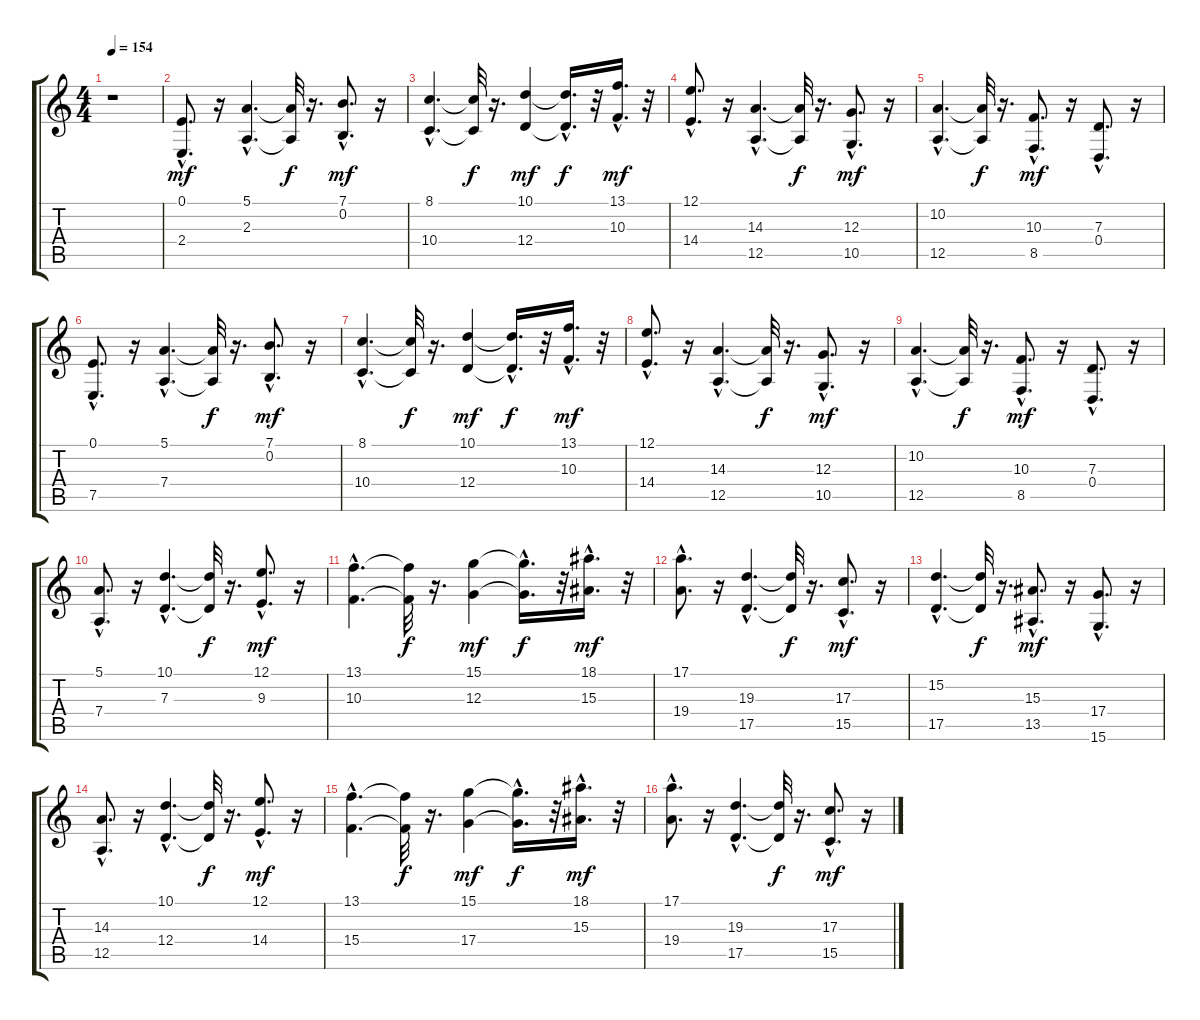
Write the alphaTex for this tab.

\track "" {instrument frenchhorn}
\staff {score tabs}
\tuning (E4 B3 G3 D3 A2 E2) {hide}
\ts (4 4)
\tempo 154
\clef g2
\ks c
r.1{dy mf} |
(0.1{hac} 2.4{hac}).8{d} r.16 (5.1{hac} 2.3{hac}).4{d} (5.1{t} 2.3{t}).32{dy f} r.16{d} (7.1{hac} 0.2{hac}).8{d dy mf} r.16 |
(8.1{hac} 10.4{hac}).4{d} (8.1{t} 10.4{t}).32{dy f} r.16{d} (10.1 12.4).4{dy mf} (10.1{hac t} 12.4{hac t}).16{d dy f} r.32 (13.1{hac} 10.3{hac}).16{d dy mf} r.32 |
(12.1{hac} 14.4{hac}).8{d} r.16 (14.3{hac} 12.5{hac}).4{d} (14.3{t} 12.5{t}).32{dy f} r.16{d} (12.3{hac} 10.5{hac}).8{d dy mf} r.16 |
(10.2{hac} 12.5{hac}).4{d} (10.2{t} 12.5{t}).32{dy f} r.16{d} (10.3{hac} 8.5{hac}).8{d dy mf} r.16 (7.3{hac} 0.4{hac}).8{d} r.16 |
(0.1{hac} 7.5{hac}).8{d} r.16 (5.1{hac} 7.4{hac}).4{d} (5.1{t} 7.4{t}).32{dy f} r.16{d} (7.1{hac} 0.2{hac}).8{d dy mf} r.16 |
(8.1{hac} 10.4{hac}).4{d} (8.1{t} 10.4{t}).32{dy f} r.16{d} (10.1 12.4).4{dy mf} (10.1{hac t} 12.4{hac t}).16{d dy f} r.32 (13.1{hac} 10.3{hac}).16{d dy mf} r.32 |
(12.1{hac} 14.4{hac}).8{d} r.16 (14.3{hac} 12.5{hac}).4{d} (14.3{t} 12.5{t}).32{dy f} r.16{d} (12.3{hac} 10.5{hac}).8{d dy mf} r.16 |
(10.2{hac} 12.5{hac}).4{d} (10.2{t} 12.5{t}).32{dy f} r.16{d} (10.3{hac} 8.5{hac}).8{d dy mf} r.16 (7.3{hac} 0.4{hac}).8{d} r.16 |
(5.1{hac} 7.4{hac}).8{d} r.16 (10.1{hac} 7.3{hac}).4{d} (10.1{t} 7.3{t}).32{dy f} r.16{d} (12.1{hac} 9.3{hac}).8{d dy mf} r.16 |
(13.1{hac} 10.3{hac}).4{d} (13.1{t} 10.3{t}).32{dy f} r.16{d} (15.1 12.3).4{dy mf} (15.1{hac t} 12.3{hac t}).16{d dy f} r.32 (18.1{hac} 15.3{hac}).16{d dy mf} r.32 |
(17.1{hac} 19.4{hac}).8{d} r.16 (19.3{hac} 17.5{hac}).4{d} (19.3{t} 17.5{t}).32{dy f} r.16{d} (17.3{hac} 15.5{hac}).8{d dy mf} r.16 |
(15.2{hac} 17.5{hac}).4{d} (15.2{t} 17.5{t}).32{dy f} r.16{d} (15.3{hac} 13.5{hac}).8{d dy mf} r.16 (17.4{hac} 15.6{hac}).8{d} r.16 |
(14.3{hac} 12.5{hac}).8{d} r.16 (10.1{hac} 12.4{hac}).4{d} (10.1{t} 12.4{t}).32{dy f} r.16{d} (12.1{hac} 14.4{hac}).8{d dy mf} r.16 |
(13.1{hac} 15.4{hac}).4{d} (13.1{t} 15.4{t}).32{dy f} r.16{d} (15.1 17.4).4{dy mf} (15.1{hac t} 17.4{hac t}).16{d dy f} r.32 (18.1{hac} 15.3{hac}).16{d dy mf} r.32 |
(17.1{hac} 19.4{hac}).8{d} r.16 (19.3{hac} 17.5{hac}).4{d} (19.3{t} 17.5{t}).32{dy f} r.16{d} (17.3{hac} 15.5{hac}).8{d dy mf} r.16
